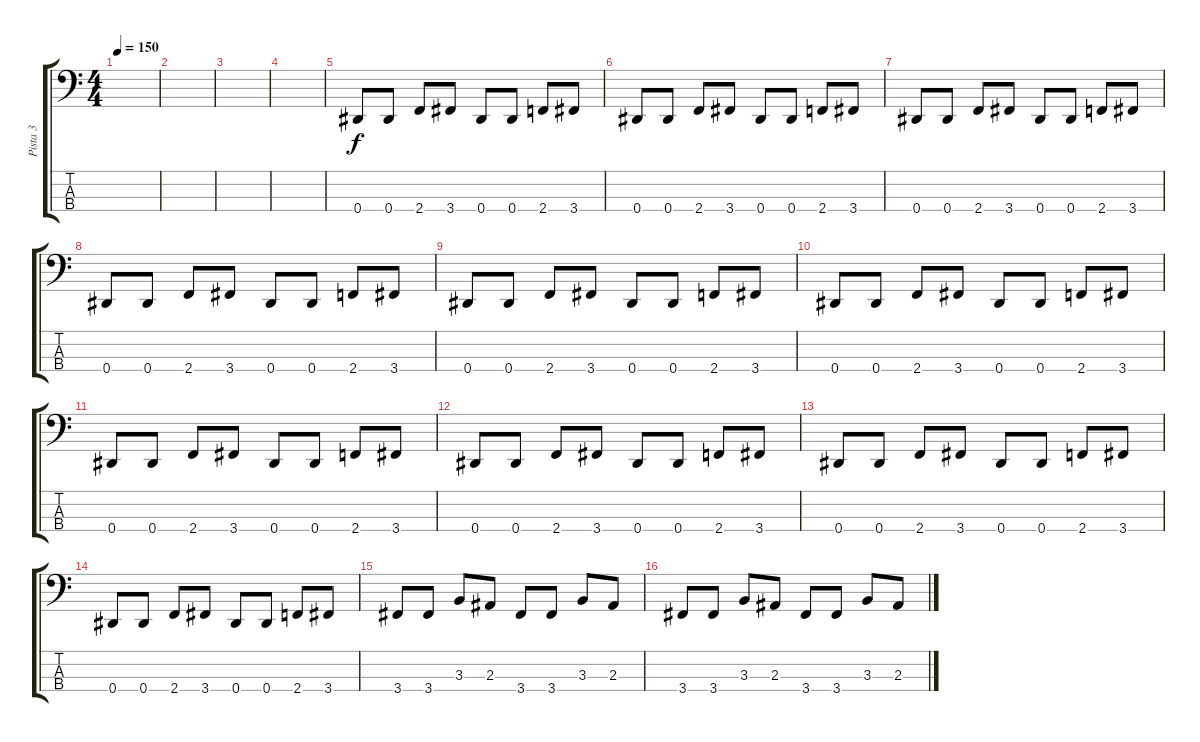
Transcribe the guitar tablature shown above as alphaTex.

\track ("Pista 3" "Pista 3") {instrument electricbassfinger}
\staff {score tabs}
\tuning (Gb2 Db2 Ab1 Eb1) {hide}
\ts (4 4)
\tempo 150
\clef f4
\ks c
|
|
|
|
0.4.8 0.4.8 2.4.8 3.4.8 0.4.8 0.4.8 2.4.8 3.4.8 |
0.4.8 0.4.8 2.4.8 3.4.8 0.4.8 0.4.8 2.4.8 3.4.8 |
0.4.8 0.4.8 2.4.8 3.4.8 0.4.8 0.4.8 2.4.8 3.4.8 |
0.4.8 0.4.8 2.4.8 3.4.8 0.4.8 0.4.8 2.4.8 3.4.8 |
0.4.8 0.4.8 2.4.8 3.4.8 0.4.8 0.4.8 2.4.8 3.4.8 |
0.4.8 0.4.8 2.4.8 3.4.8 0.4.8 0.4.8 2.4.8 3.4.8 |
0.4.8 0.4.8 2.4.8 3.4.8 0.4.8 0.4.8 2.4.8 3.4.8 |
0.4.8 0.4.8 2.4.8 3.4.8 0.4.8 0.4.8 2.4.8 3.4.8 |
0.4.8 0.4.8 2.4.8 3.4.8 0.4.8 0.4.8 2.4.8 3.4.8 |
0.4.8 0.4.8 2.4.8 3.4.8 0.4.8 0.4.8 2.4.8 3.4.8 |
3.4.8 3.4.8 3.3.8 2.3.8 3.4.8 3.4.8 3.3.8 2.3.8 |
3.4.8 3.4.8 3.3.8 2.3.8 3.4.8 3.4.8 3.3.8 2.3.8
